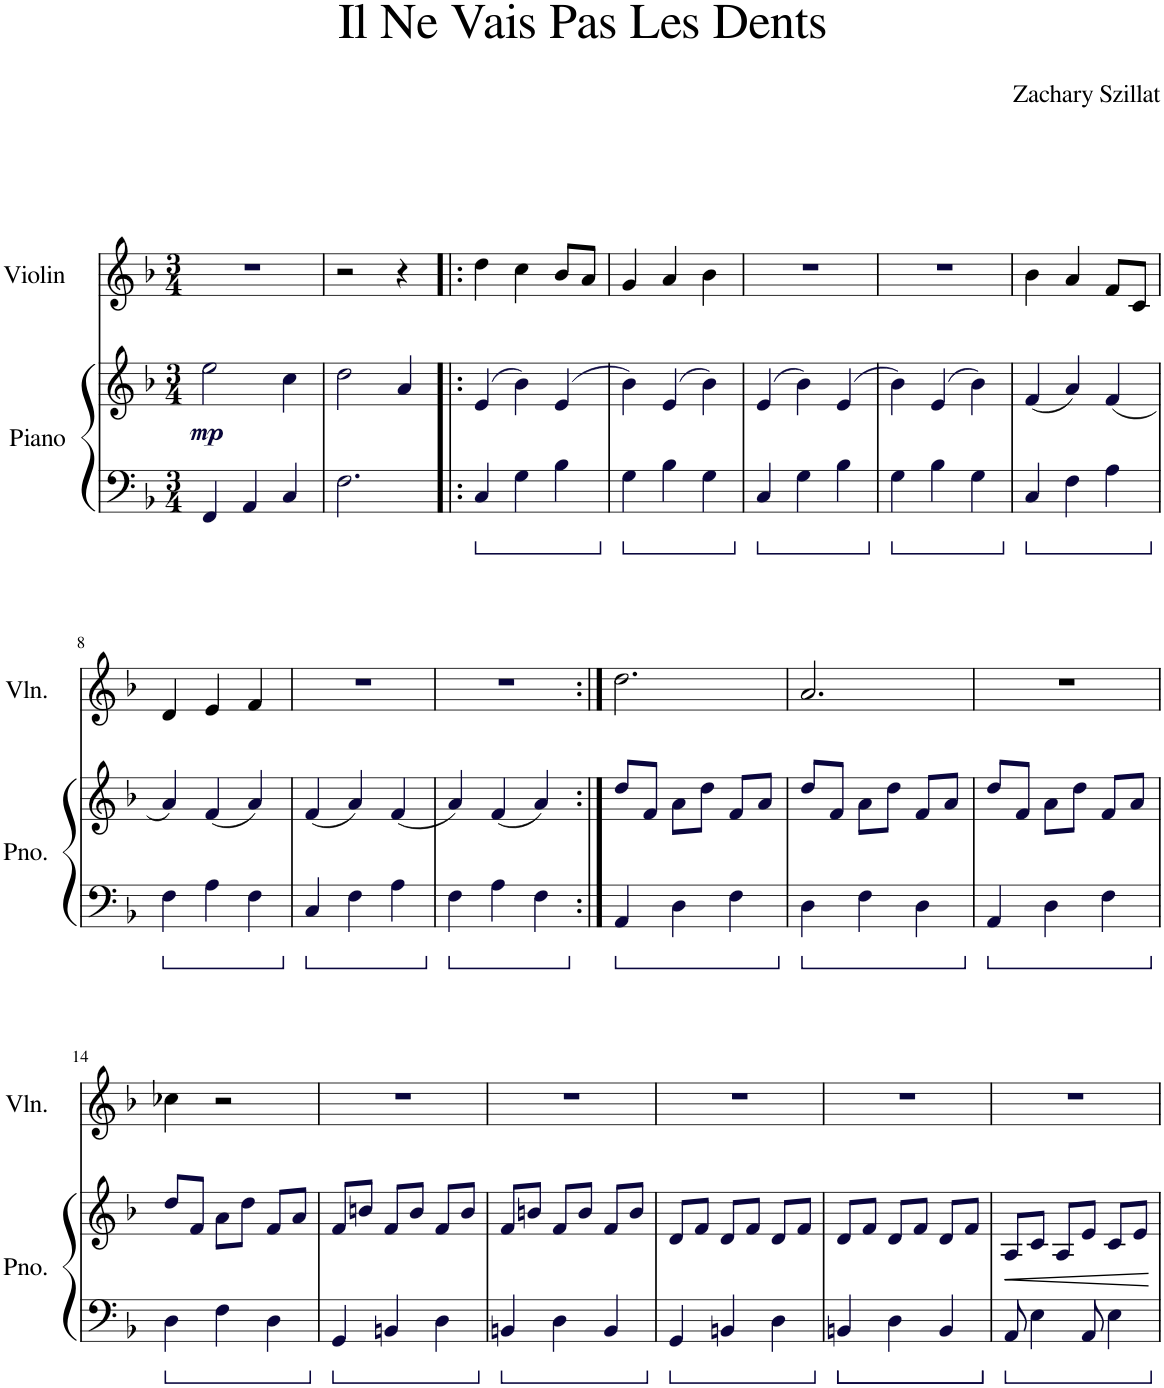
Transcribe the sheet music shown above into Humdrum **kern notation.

**kern	**kern	**dynam	**kern
*part2	*part2	*part2	*part1
*staff3	*staff2	*staff2/3	*staff1
*I"Piano	*	*	*I"Violin
*I'Pno.	*	*	*I'Vln.
*clefF4	*clefG2	*	*clefG2
*k[b-]	*k[b-]	*	*k[b-]
*M3/4	*M3/4	*	*M3/4
=1	=1	=1	=1
!	!	!LO:DY:b	!
4FFi/	2eei\	mp	2.r
4AAi/	.	.	.
4Ci/	4cci\	.	.
=2	=2	=2	=2
2.Fi\	2ddi\	.	2r
.	4ai/	.	4r
=3!|:	=3!|:	=3!|:	=3!|:
4Ci/	(4ei/	.	4dd\
4Gi\	4b-i\)	.	4cc\
4B-i\	(4ei/	.	8b-/L
.	.	.	8a/J
=4	=4	=4	=4
4Gi\	4b-i\)	.	4g/
4B-i\	(4ei/	.	4a/
4Gi\	4b-i\)	.	4b-\
=5	=5	=5	=5
4Ci/	(4ei/	.	2.r
4Gi\	4b-i\)	.	.
4B-i\	(4ei/	.	.
=6	=6	=6	=6
4Gi\	4b-i\)	.	2.r
4B-i\	(4ei/	.	.
4Gi\	4b-i\)	.	.
=7	=7	=7	=7
4Ci/	(4fi/	.	4b-\
4Fi\	4ai/)	.	4a/
4Ai\	(4fi/	.	8f/L
.	.	.	8c/J
!!LO:LB:g=z
=8	=8	=8	=8
4Fi\	4ai/)	.	4d/
4Ai\	(4fi/	.	4e/
4Fi\	4ai/)	.	4f/
=9	=9	=9	=9
4Ci/	(4fi/	.	2.r
4Fi\	4ai/)	.	.
4Ai\	(4fi/	.	.
=10	=10	=10	=10
4Fi\	4ai/)	.	2.r
4Ai\	(4fi/	.	.
4Fi\	4ai/)	.	.
=11:|!	=11:|!	=11:|!	=11:|!
4AAi/	8ddi/L	.	2.dd\
.	8fi/J	.	.
4Di\	8ai\L	.	.
.	8ddi\J	.	.
4Fi\	8fi/L	.	.
.	8ai/J	.	.
=12	=12	=12	=12
4Di\	8ddi/L	.	2.a/
.	8fi/J	.	.
4Fi\	8ai\L	.	.
.	8ddi\J	.	.
4Di\	8fi/L	.	.
.	8ai/J	.	.
=13	=13	=13	=13
4AAi/	8ddi/L	.	2.r
.	8fi/J	.	.
4Di\	8ai\L	.	.
.	8ddi\J	.	.
4Fi\	8fi/L	.	.
.	8ai/J	.	.
!!LO:LB:g=z
=14	=14	=14	=14
4Di\	8ddi/L	.	4cc-X\
.	8fi/J	.	.
4Fi\	8ai\L	.	2r
.	8ddi\J	.	.
4Di\	8fi/L	.	.
.	8ai/J	.	.
=15	=15	=15	=15
4GGi/	8fi/L	.	2.r
.	8bni/J	.	.
4BBni/	8fi/L	.	.
.	8bi/J	.	.
4Di\	8fi/L	.	.
.	8bi/J	.	.
=16	=16	=16	=16
4BBni/	8fi/L	.	2.r
.	8bni/J	.	.
4Di\	8fi/L	.	.
.	8bi/J	.	.
4BBi/	8fi/L	.	.
.	8bi/J	.	.
=17	=17	=17	=17
4GGi/	8di/L	.	2.r
.	8fi/J	.	.
4BBni/	8di/L	.	.
.	8fi/J	.	.
4Di\	8di/L	.	.
.	8fi/J	.	.
=18	=18	=18	=18
4BBni/	8di/L	.	2.r
.	8fi/J	.	.
4Di\	8di/L	.	.
.	8fi/J	.	.
4BBi/	8di/L	.	.
.	8fi/J	.	.
=19	=19	=19	=19
!	!	!LO:HP:b	!
8AAi/	8Ai/L	<	2.r
4Ei\	8ci/J	.	.
.	8Ai/L	.	.
8AAi/	8ei/J	.	.
4Ei\	8ci/L	.	.
.	8ei/J	.	.
.	.	[	.
=	=	=	=
*-	*-	*-	*-
